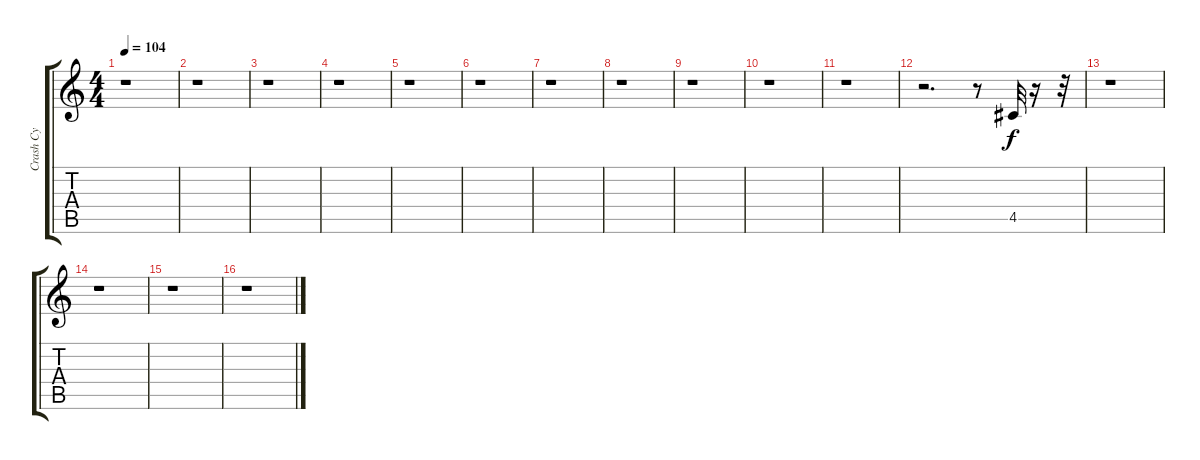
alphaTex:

\track ("  Crash Cymbal 1" "  Crash Cy") {instrument acousticguitarsteel}
\staff {score tabs}
\tuning (E4 B3 G3 D3 A2 E2) {hide}
\ts (4 4)
\tempo 104
\clef g2
\ks c
r.1{dy f} |
r.1 |
r.1 |
r.1 |
r.1 |
r.1 |
r.1 |
r.1 |
r.1 |
r.1 |
r.1 |
r.2{d} r.8 4.5.32 r.16 r.32 |
r.1 |
r.1 |
r.1 |
r.1
